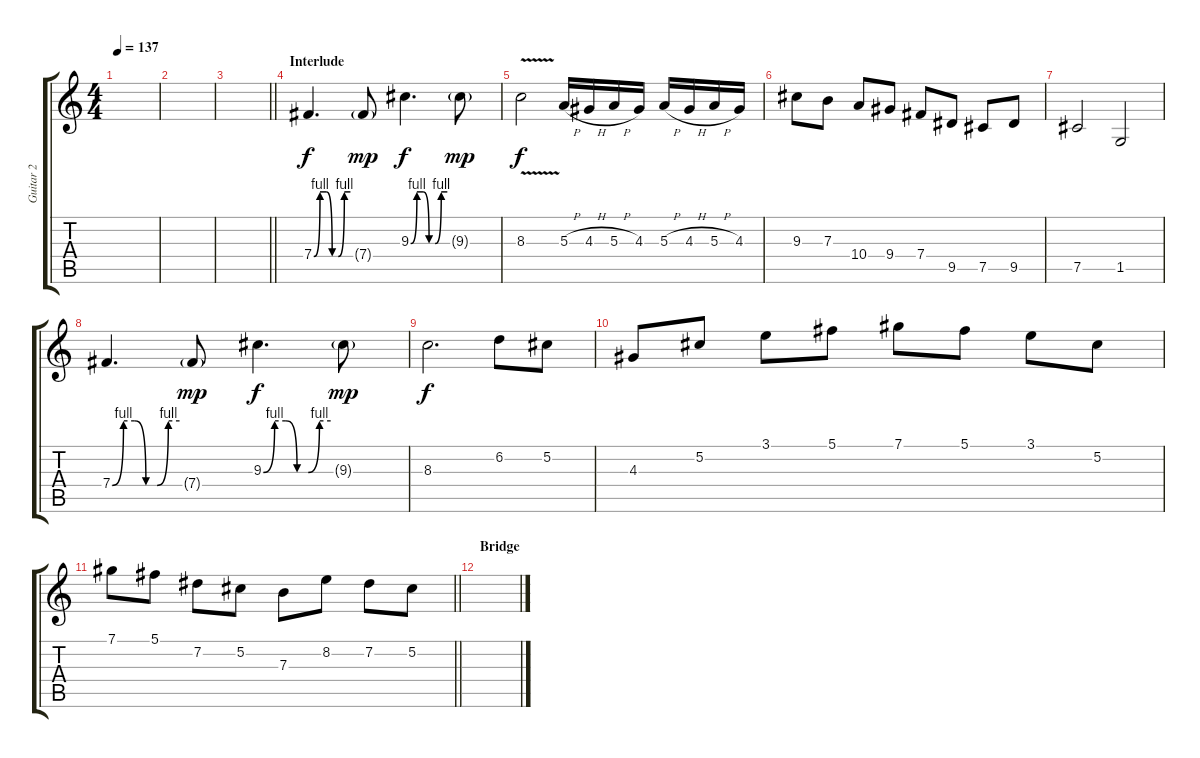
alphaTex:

\track ("Guitar 2" "Guitar 2") {instrument overdrivenguitar}
\staff {score tabs}
\tuning (Db4 Ab3 E3 B2 Gb2 Db2) {hide}
\ts (4 4)
\tempo 137
\clef g2
\ks c
|
|
\barLineRight lightlight
|
\section ("" "Interlude")
7.4{be (custom 0 0 10 4 20 4 30 0 40 0 50 4 60 4)}.4{d} 7.4{g}.8{dy mp} 9.3{be (custom 0 0 10 4 20 4 30 0 40 0 50 4 60 4)}.4{d dy f} 9.3{g}.8{dy mp} |
8.3{v}.2{dy f} 5.3{h}.16 4.3{h}.16 5.3{h}.16 4.3.16 5.3{h}.16 4.3{h}.16 5.3{h}.16 4.3.16 |
9.3.8 7.3.8 10.4.8 9.4.8 7.4.8 9.5.8 7.5.8 9.5.8 |
7.5.2 1.5.2 |
7.4{be (custom 0 0 10 4 20 4 30 0 40 0 50 4 60 4)}.4{d} 7.4{g}.8{dy mp} 9.3{be (custom 0 0 10 4 20 4 30 0 40 0 50 4 60 4)}.4{d dy f} 9.3{g}.8{dy mp} |
8.3.2{d dy f} 6.2.8 5.2.8 |
4.3.8 5.2.8 3.1.8 5.1.8 7.1.8 5.1.8 3.1.8 5.2.8 |
\barLineRight lightlight
7.1.8 5.1.8 7.2.8 5.2.8 7.3.8 8.2.8 7.2.8 5.2.8 |
\section ("" "Bridge")
